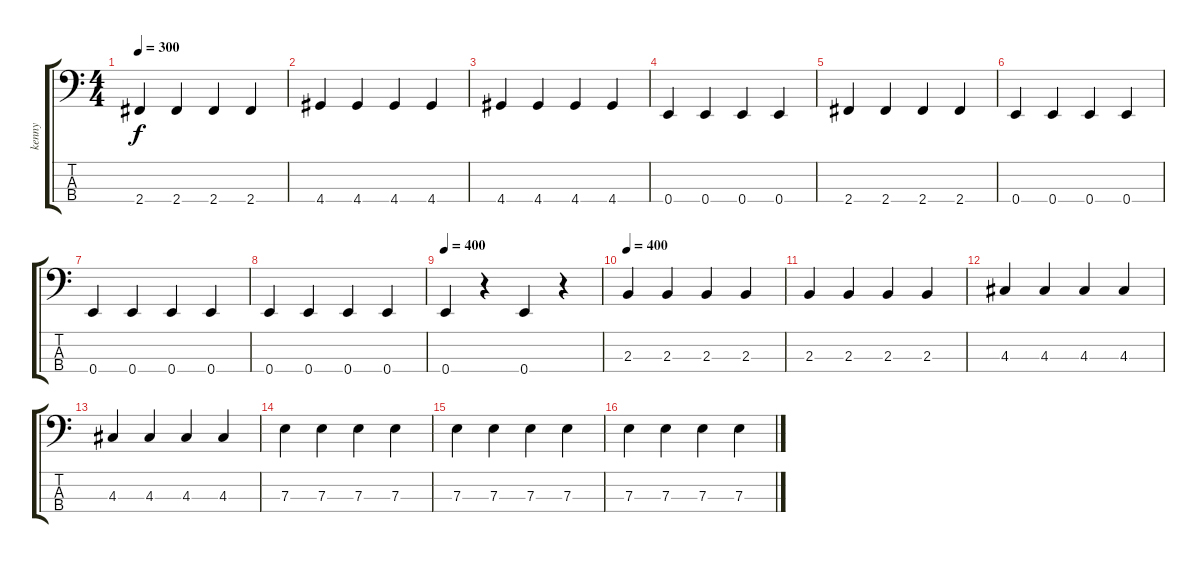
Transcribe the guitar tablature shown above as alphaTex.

\track ("kenny" "kenny") {instrument electricbasspick}
\staff {score tabs}
\tuning (G2 D2 A1 E1) {hide}
\ts (4 4)
\tempo 300
\clef f4
\ks c
2.4.4{dy f} 2.4.4 2.4.4 2.4.4 |
4.4.4 4.4.4 4.4.4 4.4.4 |
4.4.4 4.4.4 4.4.4 4.4.4 |
0.4.4 0.4.4 0.4.4 0.4.4 |
2.4.4 2.4.4 2.4.4 2.4.4 |
0.4.4 0.4.4 0.4.4 0.4.4 |
0.4.4 0.4.4 0.4.4 0.4.4 |
0.4.4 0.4.4 0.4.4 0.4.4 |
\tempo 400
0.4.4 r.4 0.4.4 r.4 |
\tempo 400
2.3.4 2.3.4 2.3.4 2.3.4 |
2.3.4 2.3.4 2.3.4 2.3.4 |
4.3.4 4.3.4 4.3.4 4.3.4 |
4.3.4 4.3.4 4.3.4 4.3.4 |
7.3.4 7.3.4 7.3.4 7.3.4 |
7.3.4 7.3.4 7.3.4 7.3.4 |
7.3.4 7.3.4 7.3.4 7.3.4
